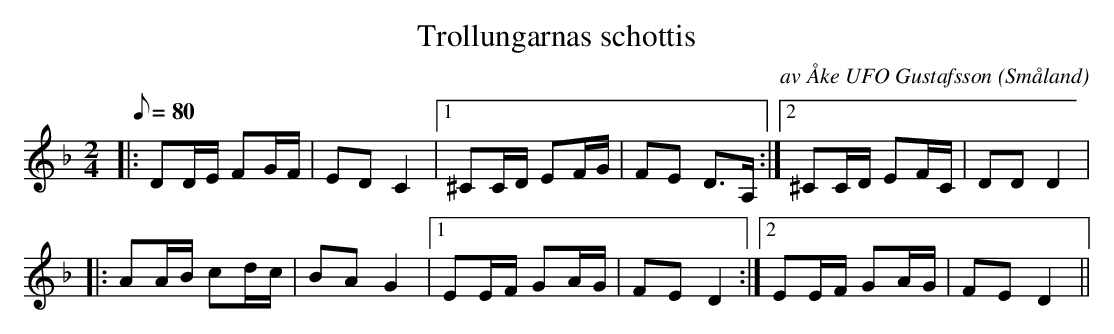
X:1
T:Trollungarnas schottis
C:av Åke UFO Gustafsson
O:Småland
M:2/4
L:1/8
K:F
Q:80
|: DD/E/  FG/F/ | ED C2 |1 ^CC/D/ EF/G/ | FE D>A, :|2 ^CC/D/ EF/C/ | DD D2 |
|: AA/B/ cd/c/ | BA G2 |1 EE/F/ GA/G/ | FE D2 :|2 EE/F/ GA/G/ | FE D2 ||
